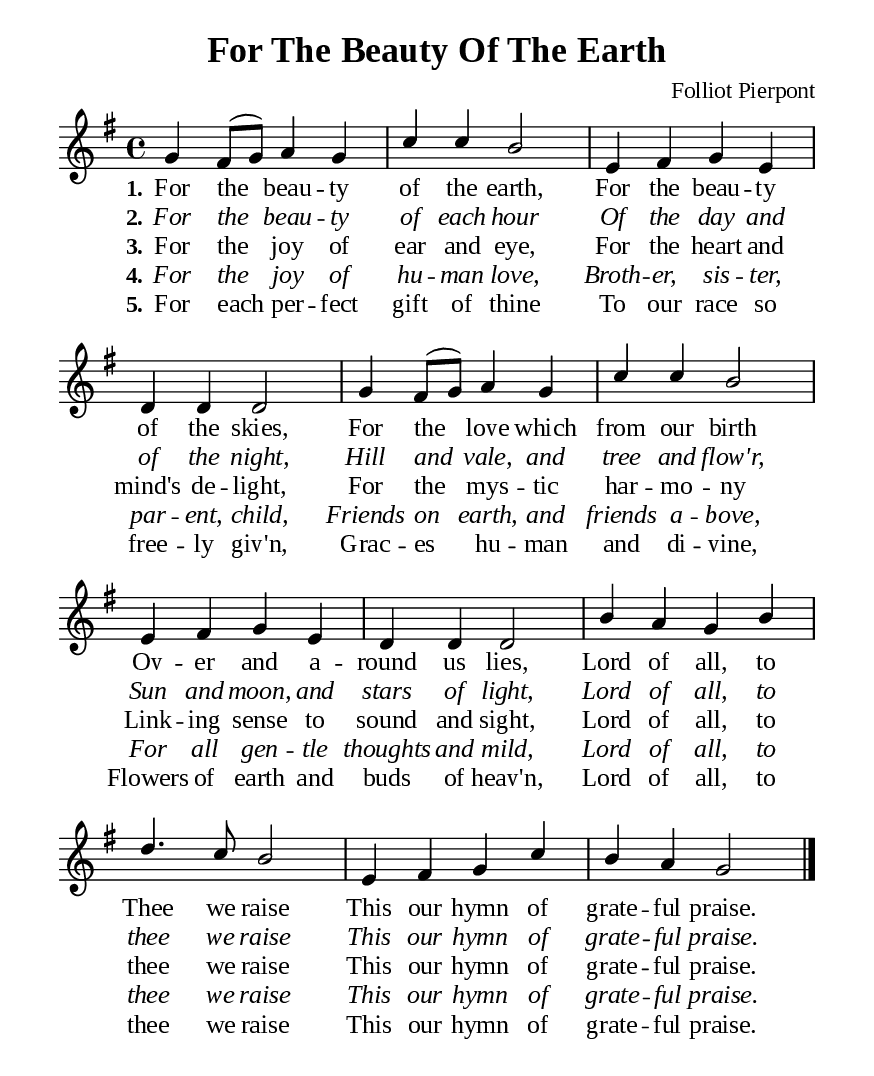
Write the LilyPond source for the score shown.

\version "2.18.2"

\header {
  title = "For The Beauty Of The Earth"
  composer = "Folliot Pierpont"
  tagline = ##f
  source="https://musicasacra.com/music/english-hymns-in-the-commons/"
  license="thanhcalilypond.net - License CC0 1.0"
}

global= {
  \key g \major
  \time 4/4
  \override Score.BarNumber.break-visibility = ##(#f #f #f)
}

\paper {
  #(set-paper-size "a5")
  top-margin = 10\mm
  bottom-margin = 5\mm
  left-margin = 10\mm
  right-margin = 10\mm
  indent = #0
  #(define fonts
	 (make-pango-font-tree "Liberation Serif"
	 		       "Liberation Serif"
			       "Liberation Serif"
			       (/ 20 20)))
  system-system-spacing = #'((basic-distance . 3) (padding . 3))
}

printItalic = \with {
  \override LyricText.font-shape = #'italic
}

% Verse music
musicVerseSoprano = \relative c'' {
  %{	01	%} g4 fis8 (g) a4 g |
  %{	02	%} c c b2 |
  %{	03	%} e,4 fis g e |
  %{	04	%} d d d2 |
  %{	05	%} g4 fis8 (g) a4 g |
  %{	06	%} c c b2 |
  %{	07	%} e,4 fis g e |
  %{	08	%} d d d2 |
  %{	09	%} b'4 a g b |
  %{	10	%} d4. c8 b2 |
  %{	11	%} e,4 fis g c |
  %{	12	%} b a g2 \bar "|."
}

% Verse lyrics
verseOne = \lyricmode {
  \set stanza = #"1."
  For the beau -- ty of the earth,
  For the beau -- ty of the skies,
  For the love which from our birth
  Ov -- er and a -- round us lies,
  Lord of all, to Thee we raise
  This our hymn of grate -- ful praise.
}

verseTwo = \lyricmode {
  \set stanza = #"2."
  For the beau -- ty of each hour
  Of the day and of the night,
  Hill and vale, and tree and flow'r,
  Sun and moon, and stars of light,
  Lord of all, to thee we raise
  This our hymn of grate -- ful praise.
}

verseThree = \lyricmode {
  \set stanza = #"3."
  For the joy of ear and eye,
  For the heart and mind's de -- light,
  For the mys -- tic har -- mo -- ny
  Link -- ing sense to sound and sight,
  Lord of all, to thee we raise
  This our hymn of grate -- ful praise.
}

verseFour = \lyricmode {
  \set stanza = #"4."
  For the joy of hu -- man love,
  Broth -- er, sis -- ter, par -- ent, child,
  Friends on earth, and friends a -- bove,
  For all gen -- tle thoughts and mild,
  Lord of all, to thee we raise
  This our hymn of grate -- ful praise.
}

verseFive = \lyricmode {
  \set stanza = #"5."
  For each per -- fect gift of thine
  To our race so free -- ly giv'n,
  Grac -- es hu -- man and di -- vine,
  Flowers of earth and buds of heav'n,
  Lord of all, to thee we raise
  This our hymn of grate -- ful praise.
}

% Layout
\score {
    \new ChoirStaff <<
      \new Staff <<
        \clef "treble"
        \new Voice = "sopranos" { \global \stemUp \slurUp \musicVerseSoprano }
      >>
      \new Lyrics \lyricsto sopranos \verseOne
      \new Lyrics \printItalic \lyricsto sopranos \verseTwo
      \new Lyrics \lyricsto sopranos \verseThree
      \new Lyrics \printItalic \lyricsto sopranos \verseFour
      \new Lyrics \lyricsto sopranos \verseFive
    >>
}
